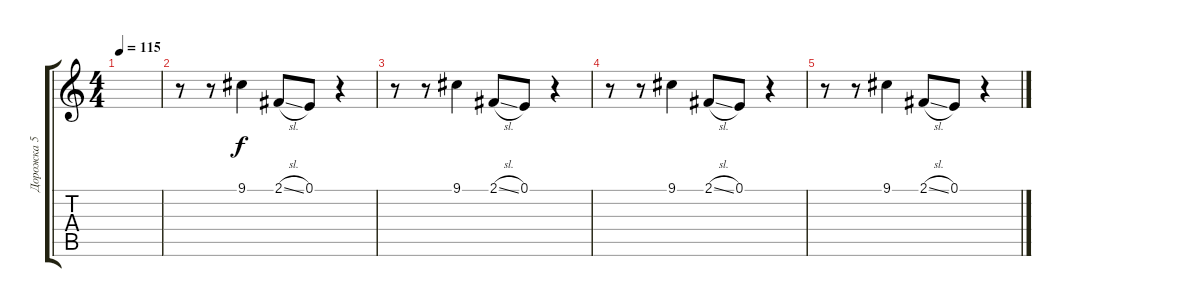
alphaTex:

\track ("Дорожка 5" "Дорожка 5") {instrument altosax}
\staff {score tabs}
\tuning (E4 B3 G3 D3 A2 E2) {hide}
\ts (4 4)
\tempo 115
\clef g2
\ks c
|
r.8 r.8 9.1.4 2.1{sl}.8 0.1.8 r.4 |
r.8 r.8 9.1.4 2.1{sl}.8 0.1.8 r.4 |
r.8 r.8 9.1.4 2.1{sl}.8 0.1.8 r.4 |
r.8 r.8 9.1.4 2.1{sl}.8 0.1.8 r.4
